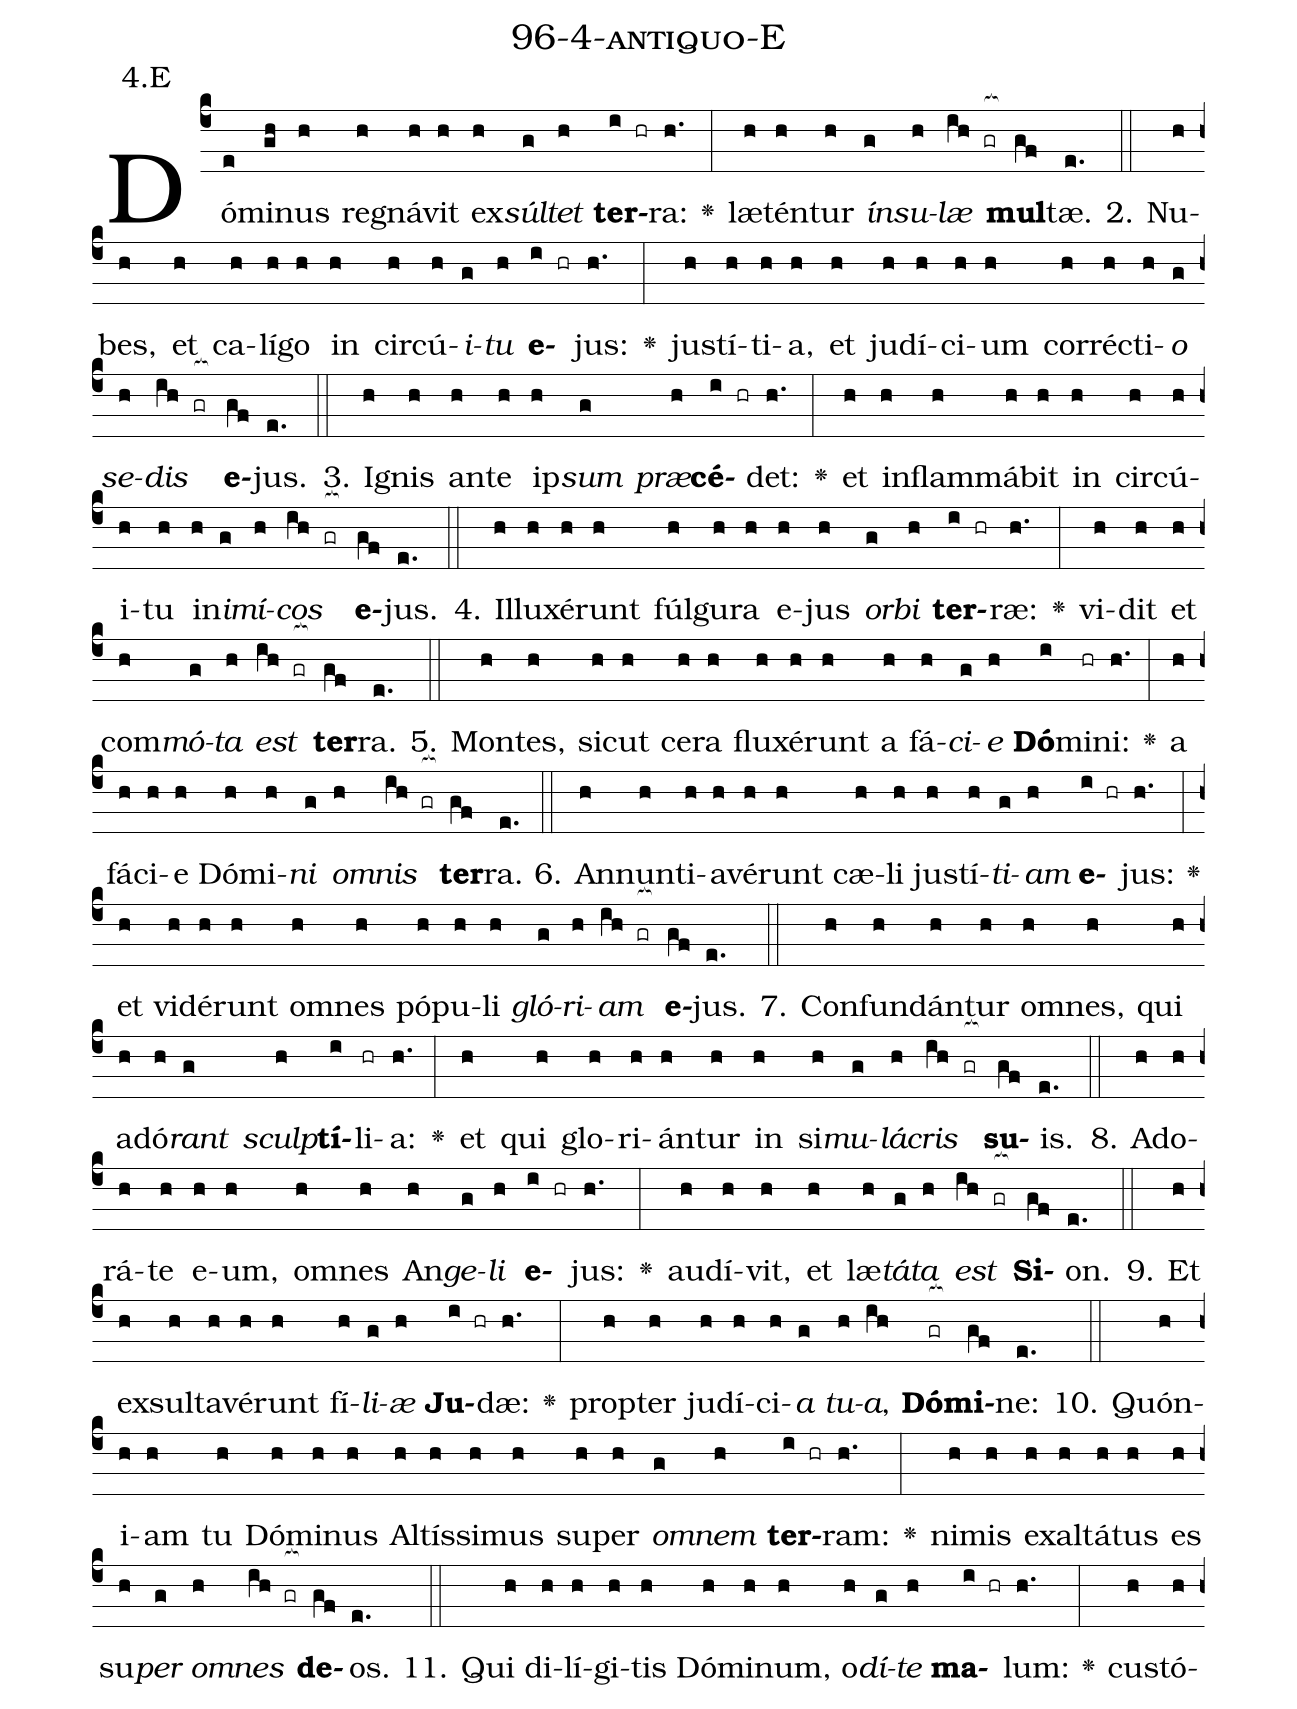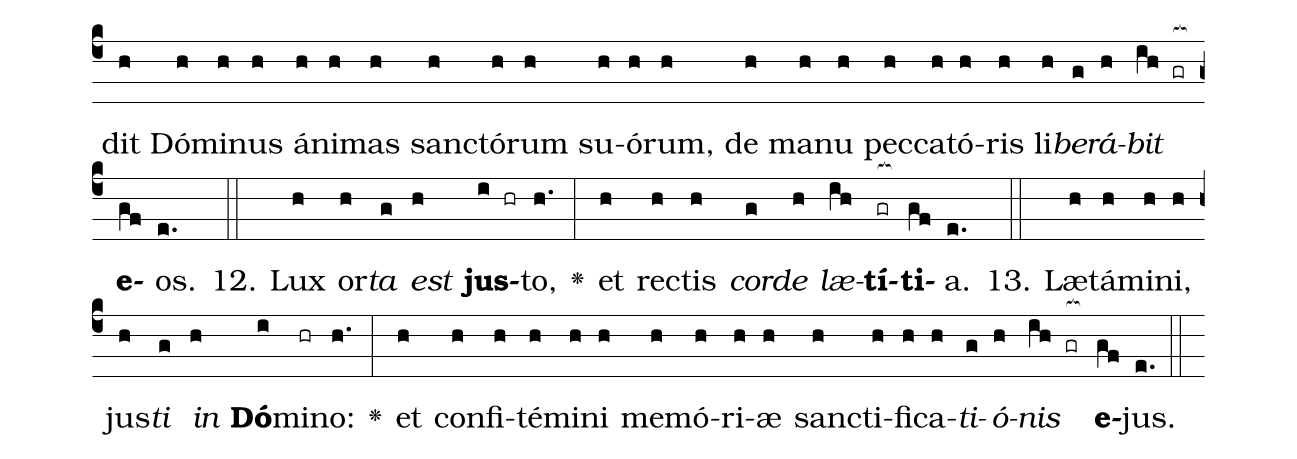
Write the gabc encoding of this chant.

name: 96-4-antiquo-E;
annotation: 4.E;
%%
(c4)Dó(e)mi(gh)nus(h) re(h)gná(h)vit(h) ex(h)<i>súl</i>(g)<i>tet</i>(h) <b>ter</b>(i hr)ra:(h.) <v>\greheightstar</v>(:) læ(h)tén(h)tur(h) <i>ín</i>(g)<i>su</i>(h)<i>læ</i>(ih gr[ocb:1{]) <b>mul</b>(gf[ocb:0}])tæ.(e.) (::)
2. Nu(h)bes,(h) et(h) ca(h)lí(h)go(h) in(h) cir(h)cú(h)<i>i</i>(g)<i>tu</i>(h) <b>e</b>(i hr)jus:(h.) <v>\greheightstar</v>(:) jus(h)tí(h)ti(h)a,(h) et(h) ju(h)dí(h)ci(h)um(h) cor(h)réc(h)ti(h)<i>o</i>(g) <i>se</i>(h)<i>dis</i>(ih gr[ocb:1{]) <b>e</b>(gf[ocb:0}])jus.(e.) (::)
3. I(h)gnis(h) an(h)te(h) ip(h)<i>sum</i>(g) <i>præ</i>(h)<b>cé</b>(i hr)det:(h.) <v>\greheightstar</v>(:) et(h) in(h)flam(h)má(h)bit(h) in(h) cir(h)cú(h)i(h)tu(h) in(h)<i>i</i>(g)<i>mí</i>(h)<i>cos</i>(ih gr[ocb:1{]) <b>e</b>(gf[ocb:0}])jus.(e.) (::)
4. Il(h)lu(h)xé(h)runt(h) fúl(h)gu(h)ra(h) e(h)jus(h) <i>or</i>(g)<i>bi</i>(h) <b>ter</b>(i hr)ræ:(h.) <v>\greheightstar</v>(:) vi(h)dit(h) et(h) com(h)<i>mó</i>(g)<i>ta</i>(h) <i>est</i>(ih gr[ocb:1{]) <b>ter</b>(gf[ocb:0}])ra.(e.) (::)
5. Mon(h)tes,(h) sic(h)ut(h) ce(h)ra(h) flu(h)xé(h)runt(h) a(h) fá(h)<i>ci</i>(g)<i>e</i>(h) <b>Dó</b>(i)mi(hr)ni:(h.) <v>\greheightstar</v>(:) a(h) fá(h)ci(h)e(h) Dó(h)mi(h)<i>ni</i>(g) <i>om</i>(h)<i>nis</i>(ih gr[ocb:1{]) <b>ter</b>(gf[ocb:0}])ra.(e.) (::)
6. An(h)nun(h)ti(h)a(h)vé(h)runt(h) cæ(h)li(h) jus(h)tí(h)<i>ti</i>(g)<i>am</i>(h) <b>e</b>(i hr)jus:(h.) <v>\greheightstar</v>(:) et(h) vi(h)dé(h)runt(h) om(h)nes(h) pó(h)pu(h)li(h) <i>gló</i>(g)<i>ri</i>(h)<i>am</i>(ih gr[ocb:1{]) <b>e</b>(gf[ocb:0}])jus.(e.) (::)
7. Con(h)fun(h)dán(h)tur(h) om(h)nes,(h) qui(h) ad(h)ó(h)<i>rant</i>(g) <i>sculp</i>(h)<b>tí</b>(i)li(hr)a:(h.) <v>\greheightstar</v>(:) et(h) qui(h) glo(h)ri(h)án(h)tur(h) in(h) si(h)<i>mu</i>(g)<i>lá</i>(h)<i>cris</i>(ih gr[ocb:1{]) <b>su</b>(gf[ocb:0}])is.(e.) (::)
8. Ad(h)o(h)rá(h)te(h) e(h)um,(h) om(h)nes(h) An(h)<i>ge</i>(g)<i>li</i>(h) <b>e</b>(i hr)jus:(h.) <v>\greheightstar</v>(:) au(h)dí(h)vit,(h) et(h) læ(h)<i>tá</i>(g)<i>ta</i>(h) <i>est</i>(ih gr[ocb:1{]) <b>Si</b>(gf[ocb:0}])on.(e.) (::)
9. Et(h) ex(h)sul(h)ta(h)vé(h)runt(h) fí(h)<i>li</i>(g)<i>æ</i>(h) <b>Ju</b>(i hr)dæ:(h.) <v>\greheightstar</v>(:) prop(h)ter(h) ju(h)dí(h)ci(h)<i>a</i>(g) <i>tu</i>(h)<i>a</i>,(ih) <b>Dó</b>(gr[ocb:1{])<b>mi</b>(gf[ocb:0}])ne:(e.) (::)
10. Quón(h)i(h)am(h) tu(h) Dó(h)mi(h)nus(h) Al(h)tís(h)si(h)mus(h) su(h)per(h) <i>om</i>(g)<i>nem</i>(h) <b>ter</b>(i hr)ram:(h.) <v>\greheightstar</v>(:) ni(h)mis(h) ex(h)al(h)tá(h)tus(h) es(h) su(h)<i>per</i>(g) <i>om</i>(h)<i>nes</i>(ih gr[ocb:1{]) <b>de</b>(gf[ocb:0}])os.(e.) (::)
11. Qui(h) di(h)lí(h)gi(h)tis(h) Dó(h)mi(h)num,(h) o(h)<i>dí</i>(g)<i>te</i>(h) <b>ma</b>(i hr)lum:(h.) <v>\greheightstar</v>(:) cus(h)tó(h)dit(h) Dó(h)mi(h)nus(h) á(h)ni(h)mas(h) sanc(h)tó(h)rum(h) su(h)ó(h)rum,(h) de(h) ma(h)nu(h) pec(h)ca(h)tó(h)ris(h) li(h)<i>be</i>(g)<i>rá</i>(h)<i>bit</i>(ih gr[ocb:1{]) <b>e</b>(gf[ocb:0}])os.(e.) (::)
12. Lux(h) or(h)<i>ta</i>(g) <i>est</i>(h) <b>jus</b>(i hr)to,(h.) <v>\greheightstar</v>(:) et(h) rec(h)tis(h) <i>cor</i>(g)<i>de</i>(h) <i>læ</i>(ih)<b>tí</b>(gr[ocb:1{])<b>ti</b>(gf[ocb:0}])a.(e.) (::)
13. Læ(h)tá(h)mi(h)ni,(h) jus(h)<i>ti</i>(g) <i>in</i>(h) <b>Dó</b>(i)mi(hr)no:(h.) <v>\greheightstar</v>(:) et(h) con(h)fi(h)té(h)mi(h)ni(h) me(h)mó(h)ri(h)æ(h) sanc(h)ti(h)fi(h)ca(h)<i>ti</i>(g)<i>ó</i>(h)<i>nis</i>(ih gr[ocb:1{]) <b>e</b>(gf[ocb:0}])jus.(e.) (::)
